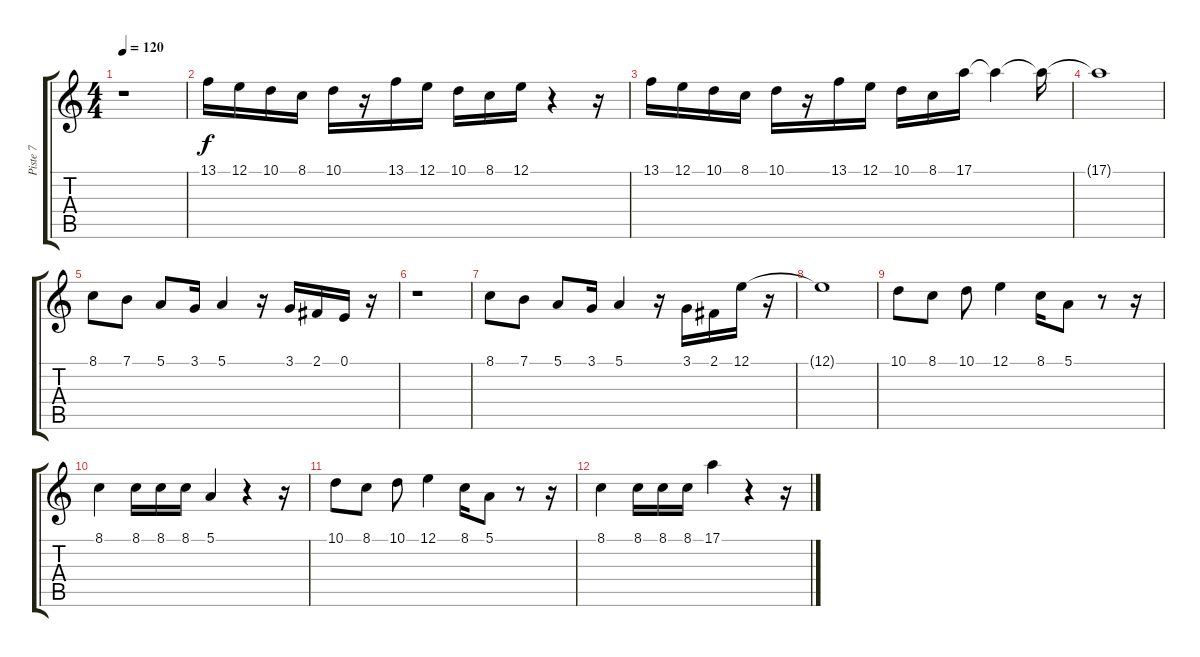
\track ("Piste 7" "Piste 7") {instrument electricpiano1}
\staff {score tabs}
\tuning (E4 B3 G3 D3 A2 E2) {hide}
\ts (4 4)
\tempo 120
\clef g2
\ks c
r.1{dy f} |
13.1.16 12.1.16 10.1.16 8.1.16 10.1.16 r.16 13.1.16 12.1.16 10.1.16 8.1.16 12.1.16 r.4 r.16 |
13.1.16 12.1.16 10.1.16 8.1.16 10.1.16 r.16 13.1.16 12.1.16 10.1.16 8.1.16 17.1.16 17.1{t}.4 17.1{t}.16 |
17.1{t}.1 |
8.1.8 7.1.8 5.1.8 3.1.16 5.1.4 r.16 3.1.16 2.1.16 0.1.16 r.16 |
r.1 |
8.1.8 7.1.8 5.1.8 3.1.16 5.1.4 r.16 3.1.16 2.1.16 12.1.16 r.16 |
12.1{t}.1 |
10.1.8 8.1.8 10.1.8 12.1.4 8.1.16 5.1.8 r.8 r.16 |
8.1.4 8.1.16 8.1.16 8.1.16 5.1.4 r.4 r.16 |
10.1.8 8.1.8 10.1.8 12.1.4 8.1.16 5.1.8 r.8 r.16 |
8.1.4 8.1.16 8.1.16 8.1.16 17.1.4 r.4 r.16
